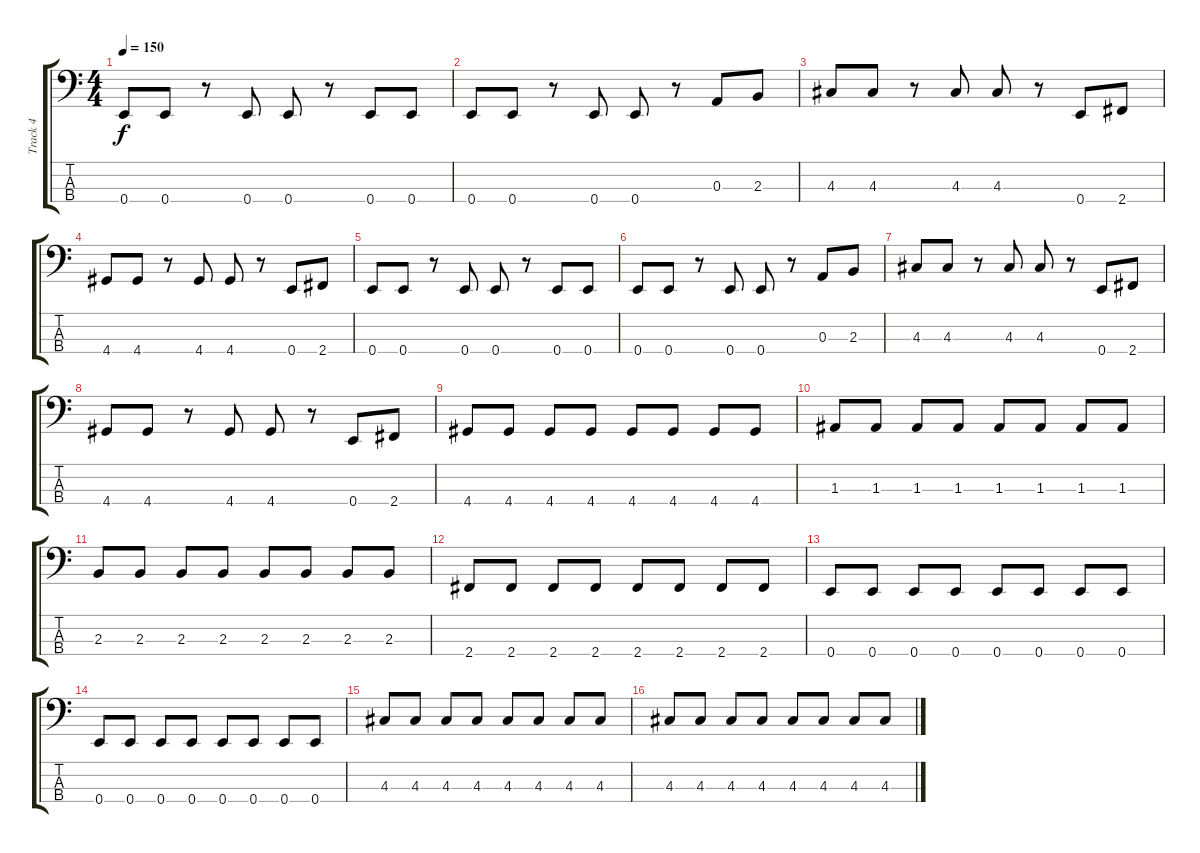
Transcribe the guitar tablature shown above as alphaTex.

\track ("Track 4" "Track 4") {instrument electricbassfinger}
\staff {score tabs}
\tuning (G2 D2 A1 E1) {hide}
\ts (4 4)
\tempo 150
\clef f4
\ks c
0.4.8{dy f} 0.4.8 r.8 0.4.8 0.4.8 r.8 0.4.8 0.4.8 |
0.4.8 0.4.8 r.8 0.4.8 0.4.8 r.8 0.3.8 2.3.8 |
4.3.8 4.3.8 r.8 4.3.8 4.3.8 r.8 0.4.8 2.4.8 |
4.4.8 4.4.8 r.8 4.4.8 4.4.8 r.8 0.4.8 2.4.8 |
0.4.8 0.4.8 r.8 0.4.8 0.4.8 r.8 0.4.8 0.4.8 |
0.4.8 0.4.8 r.8 0.4.8 0.4.8 r.8 0.3.8 2.3.8 |
4.3.8 4.3.8 r.8 4.3.8 4.3.8 r.8 0.4.8 2.4.8 |
4.4.8 4.4.8 r.8 4.4.8 4.4.8 r.8 0.4.8 2.4.8 |
4.4.8 4.4.8 4.4.8 4.4.8 4.4.8 4.4.8 4.4.8 4.4.8 |
1.3.8 1.3.8 1.3.8 1.3.8 1.3.8 1.3.8 1.3.8 1.3.8 |
2.3.8 2.3.8 2.3.8 2.3.8 2.3.8 2.3.8 2.3.8 2.3.8 |
2.4.8 2.4.8 2.4.8 2.4.8 2.4.8 2.4.8 2.4.8 2.4.8 |
0.4.8 0.4.8 0.4.8 0.4.8 0.4.8 0.4.8 0.4.8 0.4.8 |
0.4.8 0.4.8 0.4.8 0.4.8 0.4.8 0.4.8 0.4.8 0.4.8 |
4.3.8 4.3.8 4.3.8 4.3.8 4.3.8 4.3.8 4.3.8 4.3.8 |
4.3.8 4.3.8 4.3.8 4.3.8 4.3.8 4.3.8 4.3.8 4.3.8
